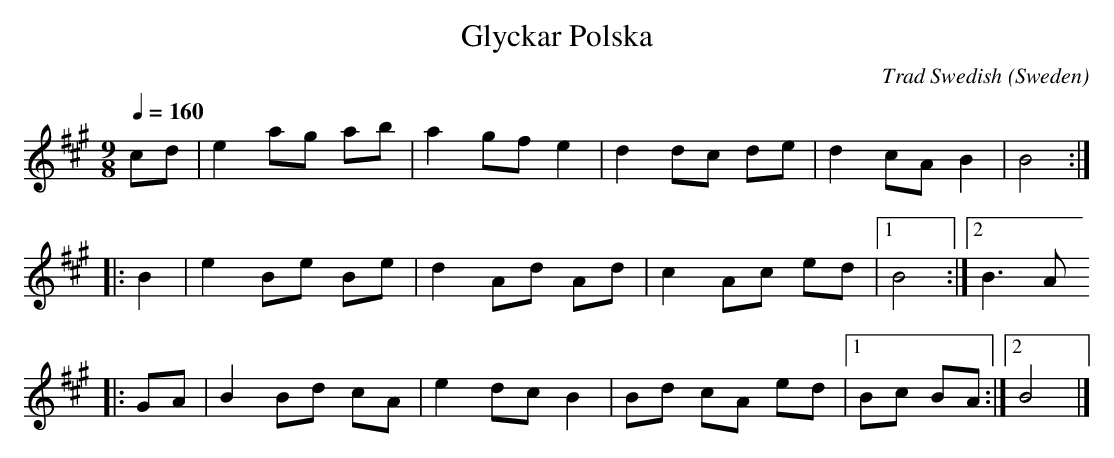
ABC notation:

X:1
T:Glyckar Polska
C:Trad Swedish
L:1/8
M:9/8
O:Sweden
Q:1/4=160
K:A
cd|e2ag ab|a2gf e2|d2dc de|d2cA B2|B4:|
|:B2|e2Be Be|d2Ad Ad|c2Ac ed|[1B4:|[2B3A
|:GA|B2Bd cA|e2dc B2|Bd cA ed|[1Bc BA:|[2B4|]
